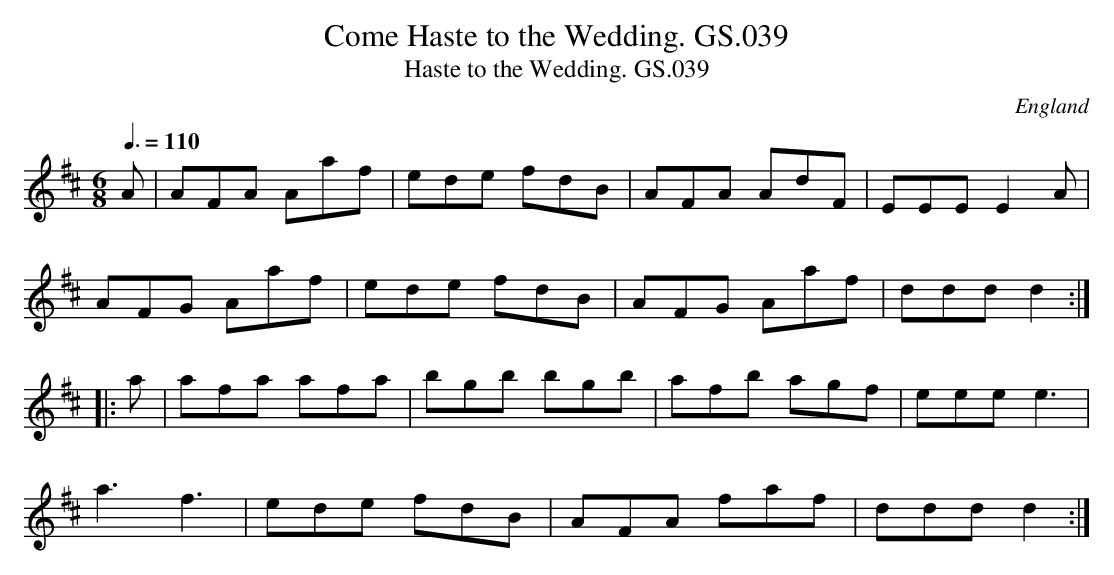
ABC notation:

X:1
T:Come Haste to the Wedding. GS.039
T:Haste to the Wedding. GS.039
M:6/8
L:1/8
Q:3/8=110
O:England
notC:"get this off"
K:D major
A | AFA Aaf | ede fdB | AFA AdF | EEE E2 A |!
AFG Aaf | ede fdB | AFG Aaf | dddd2 :|!
|:a | afa afa | bgb bgb | afb agf | eee e3 |!
a3 f3 | ede fdB | AFA  faf | ddd d2 :|
